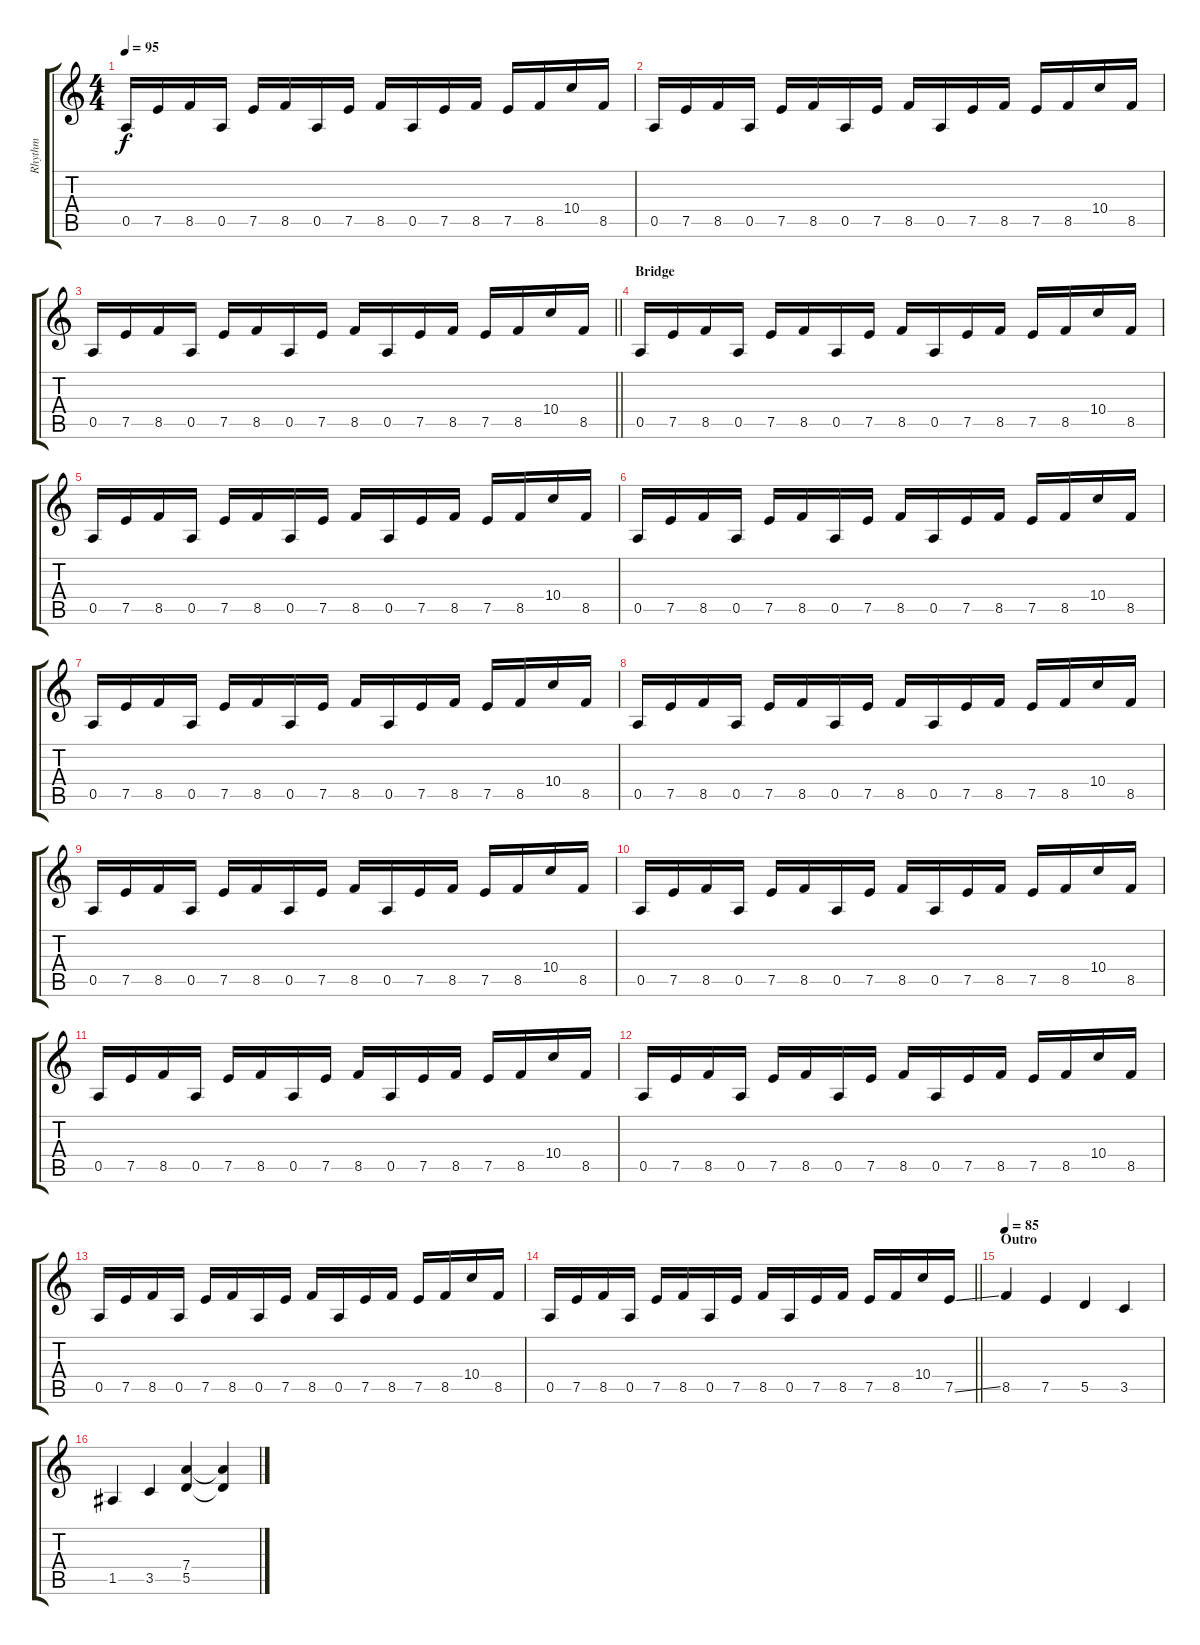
\track ("Rhythm" "Rhythm") {instrument distortionguitar}
\staff {score tabs}
\tuning (E4 B3 G3 D3 A2 D2) {hide}
\ts (4 4)
\tempo 95
\clef g2
\ks c
0.5.16{dy f} 7.5.16 8.5.16 0.5.16 7.5.16 8.5.16 0.5.16 7.5.16 8.5.16 0.5.16 7.5.16 8.5.16 7.5.16 8.5.16 10.4.16 8.5.16 |
0.5.16 7.5.16 8.5.16 0.5.16 7.5.16 8.5.16 0.5.16 7.5.16 8.5.16 0.5.16 7.5.16 8.5.16 7.5.16 8.5.16 10.4.16 8.5.16 |
\barLineRight lightlight
0.5.16 7.5.16 8.5.16 0.5.16 7.5.16 8.5.16 0.5.16 7.5.16 8.5.16 0.5.16 7.5.16 8.5.16 7.5.16 8.5.16 10.4.16 8.5.16 |
\section ("" "Bridge")
0.5.16 7.5.16 8.5.16 0.5.16 7.5.16 8.5.16 0.5.16 7.5.16 8.5.16 0.5.16 7.5.16 8.5.16 7.5.16 8.5.16 10.4.16 8.5.16 |
0.5.16 7.5.16 8.5.16 0.5.16 7.5.16 8.5.16 0.5.16 7.5.16 8.5.16 0.5.16 7.5.16 8.5.16 7.5.16 8.5.16 10.4.16 8.5.16 |
0.5.16 7.5.16 8.5.16 0.5.16 7.5.16 8.5.16 0.5.16 7.5.16 8.5.16 0.5.16 7.5.16 8.5.16 7.5.16 8.5.16 10.4.16 8.5.16 |
0.5.16 7.5.16 8.5.16 0.5.16 7.5.16 8.5.16 0.5.16 7.5.16 8.5.16 0.5.16 7.5.16 8.5.16 7.5.16 8.5.16 10.4.16 8.5.16 |
0.5.16 7.5.16 8.5.16 0.5.16 7.5.16 8.5.16 0.5.16 7.5.16 8.5.16 0.5.16 7.5.16 8.5.16 7.5.16 8.5.16 10.4.16 8.5.16 |
0.5.16 7.5.16 8.5.16 0.5.16 7.5.16 8.5.16 0.5.16 7.5.16 8.5.16 0.5.16 7.5.16 8.5.16 7.5.16 8.5.16 10.4.16 8.5.16 |
0.5.16 7.5.16 8.5.16 0.5.16 7.5.16 8.5.16 0.5.16 7.5.16 8.5.16 0.5.16 7.5.16 8.5.16 7.5.16 8.5.16 10.4.16 8.5.16 |
0.5.16 7.5.16 8.5.16 0.5.16 7.5.16 8.5.16 0.5.16 7.5.16 8.5.16 0.5.16 7.5.16 8.5.16 7.5.16 8.5.16 10.4.16 8.5.16 |
0.5.16 7.5.16 8.5.16 0.5.16 7.5.16 8.5.16 0.5.16 7.5.16 8.5.16 0.5.16 7.5.16 8.5.16 7.5.16 8.5.16 10.4.16 8.5.16 |
0.5.16 7.5.16 8.5.16 0.5.16 7.5.16 8.5.16 0.5.16 7.5.16 8.5.16 0.5.16 7.5.16 8.5.16 7.5.16 8.5.16 10.4.16 8.5.16 |
\barLineRight lightlight
0.5.16 7.5.16 8.5.16 0.5.16 7.5.16 8.5.16 0.5.16 7.5.16 8.5.16 0.5.16 7.5.16 8.5.16 7.5.16 8.5.16 10.4.16 7.5{ss}.16 |
\section ("" "Outro")
\tempo 85
8.5.4 7.5.4 5.5.4 3.5.4 |
1.5.4 3.5.4 (7.4 5.5).4 (7.4{t} 5.5{t}).4
